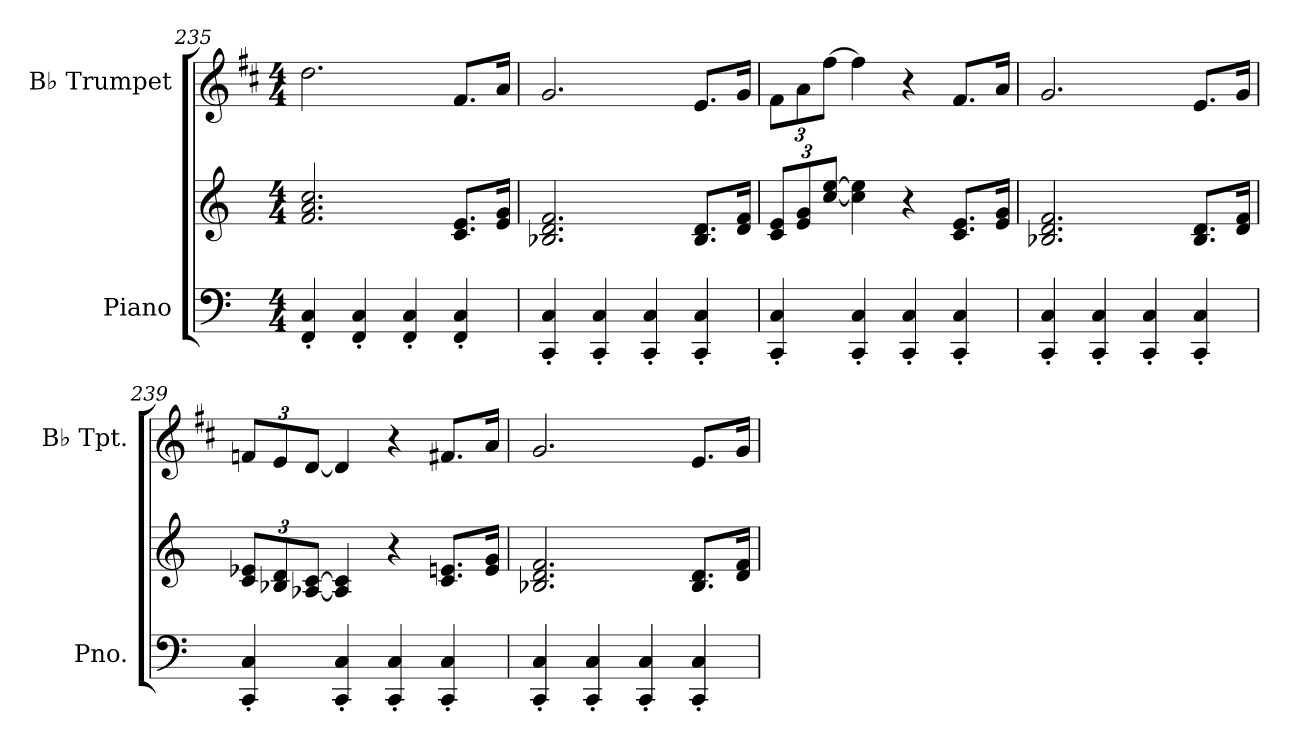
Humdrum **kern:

**kern	**kern	**kern
*part2	*part2	*part1
*staff3	*staff2	*staff1
*I"Piano	*	*I"B♭ Trumpet
*I'Pno.	*	*I'B♭ Tpt.
!!LO:LB:g=z
*clefF4	*clefG2	*clefG2
*	*	*ITrd1c2
*k[]	*k[]	*k[]
*M4/4	*M4/4	*M4/4
=235	=235	=235
4FF/' 4C/'	2.f/ 2.a/ 2.cc/	2.cc\
4FF/' 4C/'	.	.
4FF/' 4C/'	.	.
4FF/' 4C/'	8.c/ 8.e/L	8.e/L
.	16e/ 16g/Jk	16g/Jk
=236	=236	=236
4CC/' 4C/'	2.B-X/ 2.d/ 2.f/	2.f/
4CC/' 4C/'	.	.
4CC/' 4C/'	.	.
4CC/' 4C/'	8.B-/ 8.d/L	8.d/L
.	16d/ 16f/Jk	16f/Jk
=237	=237	=237
*	*Xbrackettup	*Xbrackettup
4CC/' 4C/'	12c/ 12e/L	12e\L
.	12e/ 12g/	12g\
.	[12cc/ [12ee/J	[12ee\J
4CC/' 4C/'	4cc\] 4ee\]	4ee\]
4CC/' 4C/'	4r	4r
4CC/' 4C/'	8.c/ 8.e/L	8.e/L
.	16e/ 16g/Jk	16g/Jk
=238	=238	=238
4CC/' 4C/'	2.B-X/ 2.d/ 2.f/	2.f/
4CC/' 4C/'	.	.
4CC/' 4C/'	.	.
4CC/' 4C/'	8.B-/ 8.d/L	8.d/L
.	16d/ 16f/Jk	16f/Jk
=239	=239	=239
4CC/' 4C/'	12c/ 12e-X/L	12e-X/L
.	12B-X/ 12d/	12d/
.	[12A-X/ [12c/J	[12c/J
4CC/' 4C/'	4A-/] 4c/]	4c/]
4CC/' 4C/'	4r	4r
4CC/' 4C/'	8.c/ 8.en/L	8.en/L
.	16e/ 16g/Jk	16g/Jk
!!LO:LB:g=z
=240	=240	=240
4CC/' 4C/'	2.B-X/ 2.d/ 2.f/	2.f/
4CC/' 4C/'	.	.
4CC/' 4C/'	.	.
4CC/' 4C/'	8.B-/ 8.d/L	8.d/L
.	16d/ 16f/Jk	16f/Jk
=	=	=
*-	*-	*-
